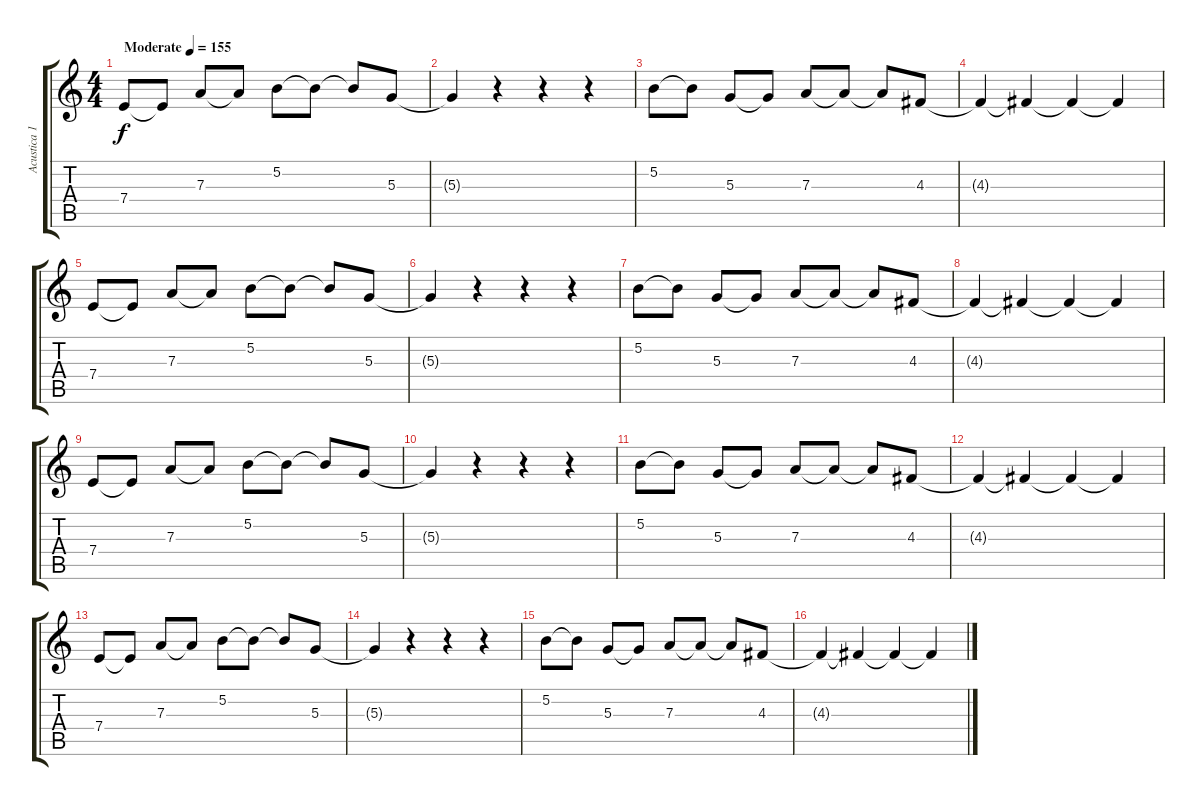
\track ("Acustica 1" "Acustica 1") {instrument acousticguitarsteel}
\staff {score tabs}
\tuning (B3 Gb3 D3 A2 E2 B1) {hide}
\ts (4 4)
\tempo (155 "Moderate")
\tempo 120
\tempo (155 "Moderate")
\clef g2
\ks c
7.4.8{dy f instrument acousticguitarsteel} 7.4{t}.8 7.3.8 7.3{t}.8 5.2.8 5.2{t}.8 5.2{t}.8 5.3.8 |
5.3{t}.4 r.4 r.4 r.4 |
5.2.8 5.2{t}.8 5.3.8 5.3{t}.8 7.3.8 7.3{t}.8 7.3{t}.8 4.3.8 |
4.3{t}.4 4.3{t}.4 4.3{t}.4 4.3{t}.4 |
7.4.8 7.4{t}.8 7.3.8 7.3{t}.8 5.2.8 5.2{t}.8 5.2{t}.8 5.3.8 |
5.3{t}.4 r.4 r.4 r.4 |
5.2.8 5.2{t}.8 5.3.8 5.3{t}.8 7.3.8 7.3{t}.8 7.3{t}.8 4.3.8 |
4.3{t}.4 4.3{t}.4 4.3{t}.4 4.3{t}.4 |
7.4.8 7.4{t}.8 7.3.8 7.3{t}.8 5.2.8 5.2{t}.8 5.2{t}.8 5.3.8 |
5.3{t}.4 r.4 r.4 r.4 |
5.2.8 5.2{t}.8 5.3.8 5.3{t}.8 7.3.8 7.3{t}.8 7.3{t}.8 4.3.8 |
4.3{t}.4 4.3{t}.4 4.3{t}.4 4.3{t}.4 |
7.4.8 7.4{t}.8 7.3.8 7.3{t}.8 5.2.8 5.2{t}.8 5.2{t}.8 5.3.8 |
5.3{t}.4 r.4 r.4 r.4 |
5.2.8 5.2{t}.8 5.3.8 5.3{t}.8 7.3.8 7.3{t}.8 7.3{t}.8 4.3.8 |
4.3{t}.4 4.3{t}.4 4.3{t}.4 4.3{t}.4
